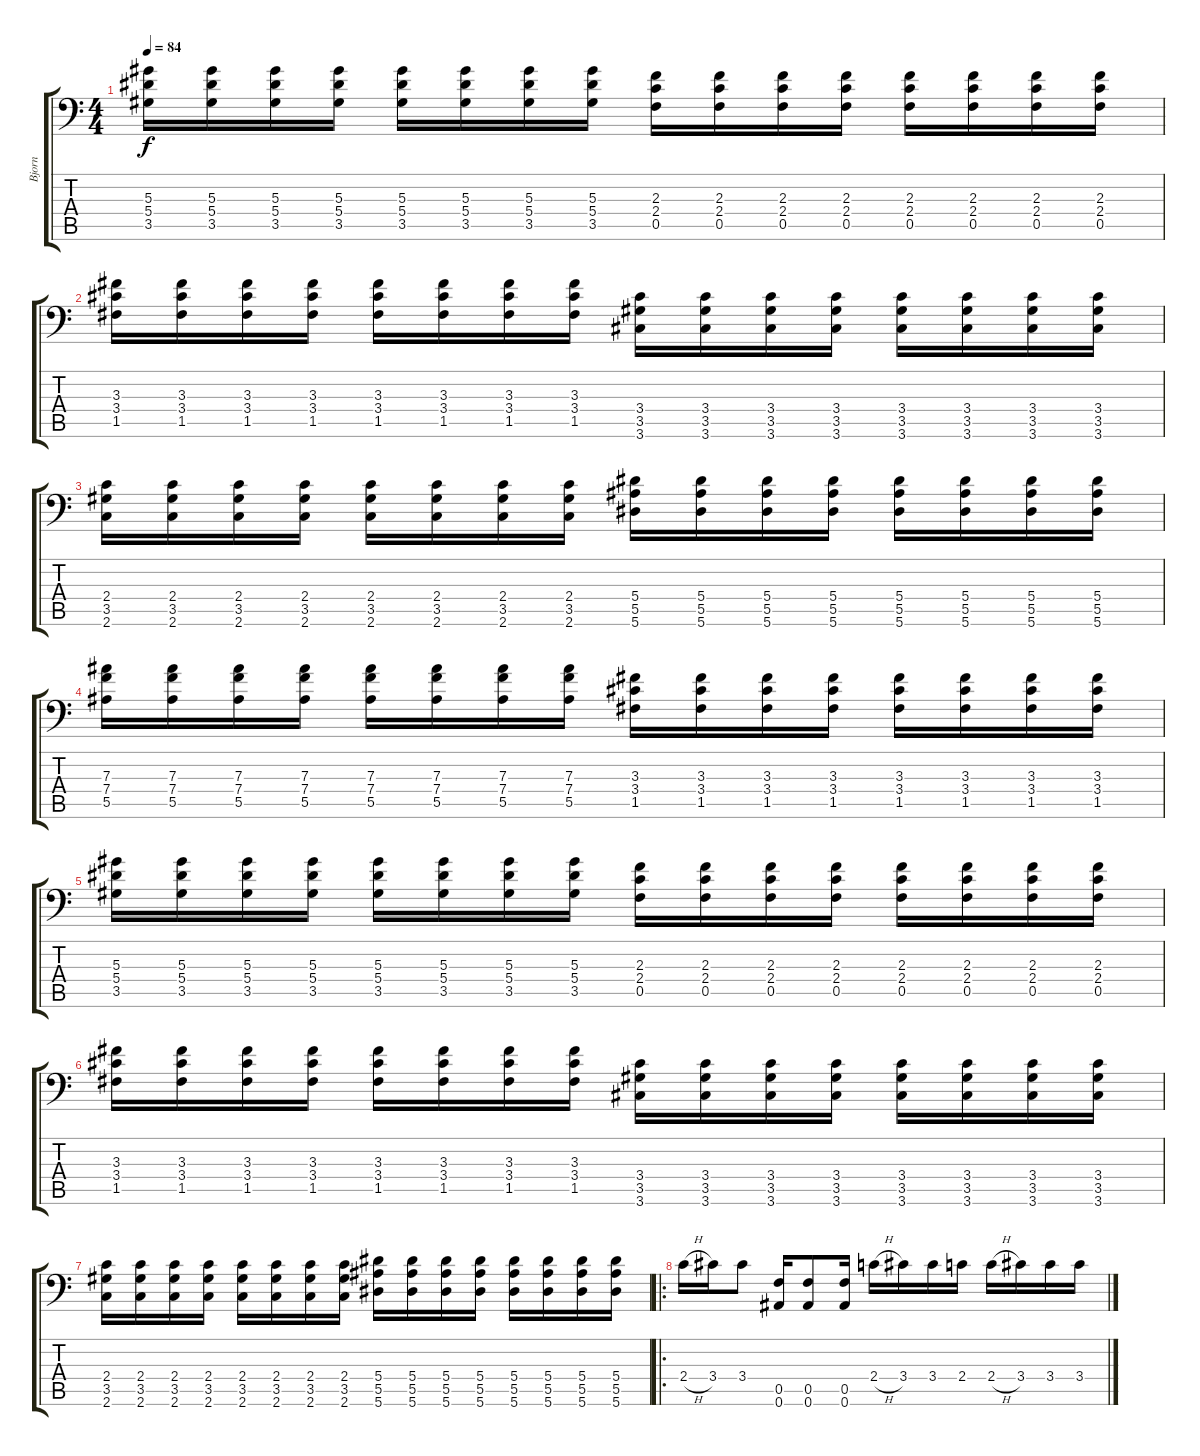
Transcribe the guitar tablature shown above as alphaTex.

\track ("Bjorn" "Bjorn") {instrument electricguitarclean}
\staff {score tabs}
\tuning (C4 G3 Eb3 Bb2 F2 Bb1) {hide}
\ts (4 4)
\tempo 84
\clef f4
\ks c
(5.3 5.4 3.5).16{dy f} (5.3 5.4 3.5).16 (5.3 5.4 3.5).16 (5.3 5.4 3.5).16 (5.3 5.4 3.5).16 (5.3 5.4 3.5).16 (5.3 5.4 3.5).16 (5.3 5.4 3.5).16 (2.3 2.4 0.5).16 (2.3 2.4 0.5).16 (2.3 2.4 0.5).16 (2.3 2.4 0.5).16 (2.3 2.4 0.5).16 (2.3 2.4 0.5).16 (2.3 2.4 0.5).16 (2.3 2.4 0.5).16 |
(3.3 3.4 1.5).16 (3.3 3.4 1.5).16 (3.3 3.4 1.5).16 (3.3 3.4 1.5).16 (3.3 3.4 1.5).16 (3.3 3.4 1.5).16 (3.3 3.4 1.5).16 (3.3 3.4 1.5).16 (3.4 3.5 3.6).16 (3.4 3.5 3.6).16 (3.4 3.5 3.6).16 (3.4 3.5 3.6).16 (3.4 3.5 3.6).16 (3.4 3.5 3.6).16 (3.4 3.5 3.6).16 (3.4 3.5 3.6).16 |
(2.4 3.5 2.6).16 (2.4 3.5 2.6).16 (2.4 3.5 2.6).16 (2.4 3.5 2.6).16 (2.4 3.5 2.6).16 (2.4 3.5 2.6).16 (2.4 3.5 2.6).16 (2.4 3.5 2.6).16 (5.4 5.5 5.6).16 (5.4 5.5 5.6).16 (5.4 5.5 5.6).16 (5.4 5.5 5.6).16 (5.4 5.5 5.6).16 (5.4 5.5 5.6).16 (5.4 5.5 5.6).16 (5.4 5.5 5.6).16 |
(7.3 7.4 5.5).16{volume 16 instrument distortionguitar} (7.3 7.4 5.5).16 (7.3 7.4 5.5).16 (7.3 7.4 5.5).16 (7.3 7.4 5.5).16 (7.3 7.4 5.5).16 (7.3 7.4 5.5).16 (7.3 7.4 5.5).16 (3.3 3.4 1.5).16 (3.3 3.4 1.5).16 (3.3 3.4 1.5).16 (3.3 3.4 1.5).16 (3.3 3.4 1.5).16 (3.3 3.4 1.5).16 (3.3 3.4 1.5).16 (3.3 3.4 1.5).16 |
(5.3 5.4 3.5).16 (5.3 5.4 3.5).16 (5.3 5.4 3.5).16 (5.3 5.4 3.5).16 (5.3 5.4 3.5).16 (5.3 5.4 3.5).16 (5.3 5.4 3.5).16 (5.3 5.4 3.5).16 (2.3 2.4 0.5).16 (2.3 2.4 0.5).16 (2.3 2.4 0.5).16 (2.3 2.4 0.5).16 (2.3 2.4 0.5).16 (2.3 2.4 0.5).16 (2.3 2.4 0.5).16 (2.3 2.4 0.5).16 |
(3.3 3.4 1.5).16 (3.3 3.4 1.5).16 (3.3 3.4 1.5).16 (3.3 3.4 1.5).16 (3.3 3.4 1.5).16 (3.3 3.4 1.5).16 (3.3 3.4 1.5).16 (3.3 3.4 1.5).16 (3.4 3.5 3.6).16 (3.4 3.5 3.6).16 (3.4 3.5 3.6).16 (3.4 3.5 3.6).16 (3.4 3.5 3.6).16 (3.4 3.5 3.6).16 (3.4 3.5 3.6).16 (3.4 3.5 3.6).16 |
(2.4 3.5 2.6).16 (2.4 3.5 2.6).16 (2.4 3.5 2.6).16 (2.4 3.5 2.6).16 (2.4 3.5 2.6).16 (2.4 3.5 2.6).16 (2.4 3.5 2.6).16 (2.4 3.5 2.6).16 (5.4 5.5 5.6).16 (5.4 5.5 5.6).16 (5.4 5.5 5.6).16 (5.4 5.5 5.6).16 (5.4 5.5 5.6).16 (5.4 5.5 5.6).16 (5.4 5.5 5.6).16 (5.4 5.5 5.6).16 |
\ro
2.4{h}.16{instrument distortionguitar} 3.4.16 3.4.8 (0.5 0.6).16 (0.5 0.6).8 (0.5 0.6).16 2.4{h}.16 3.4.16 3.4.16 2.4.16 2.4{h}.16 3.4.16 3.4.16 3.4.16
